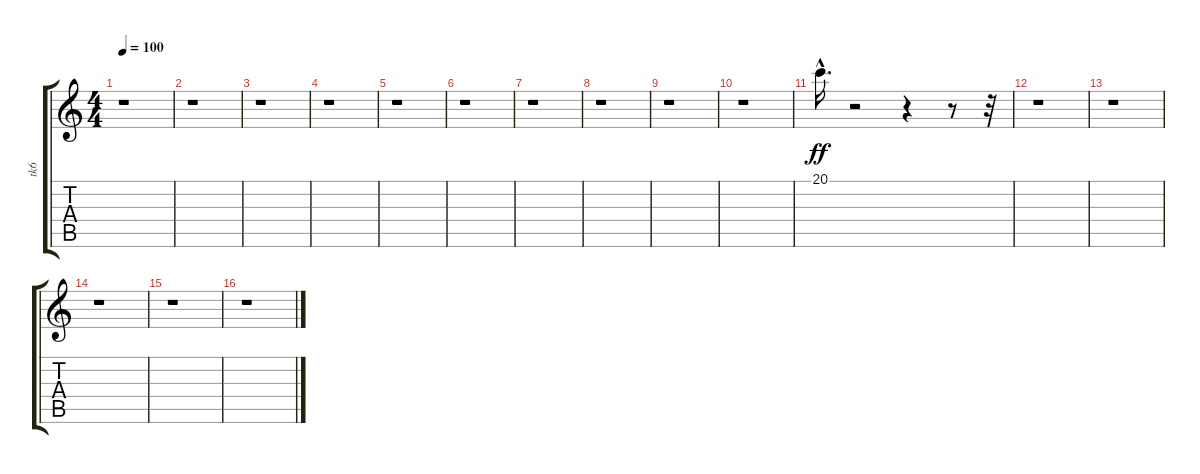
\track ("tk6" "tk6") {instrument acousticgrandpiano}
\staff {score tabs}
\tuning (E4 B3 G3 D3 A2 E2) {hide}
\ts (4 4)
\tempo 100
\clef g2
\ks c
r.1{dy ff} |
r.1 |
r.1 |
r.1 |
r.1 |
r.1 |
r.1 |
r.1 |
r.1 |
r.1 |
20.1{hac}.16{d} r.2 r.4 r.8 r.32 |
r.1 |
r.1 |
r.1 |
r.1 |
r.1
